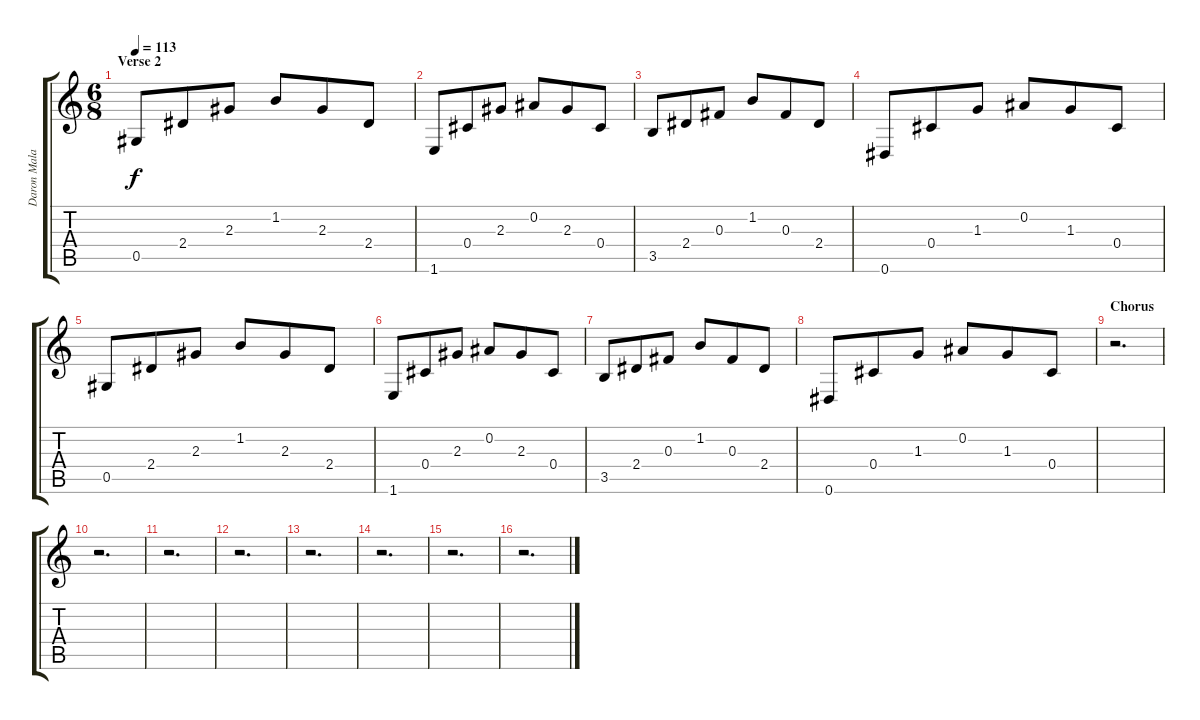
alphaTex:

\track ("Daron Malakian" "Daron Mala") {instrument electricguitarjazz}
\staff {score tabs}
\tuning (Eb4 Bb3 Gb3 Db3 Ab2 Eb2) {hide}
\ts (6 8)
\section ("" "Verse 2")
\tempo 113
\clef g2
\ks c
0.5.8{dy f} 2.4.8 2.3.8 1.2.8 2.3.8 2.4.8 |
1.6.8 0.4.8 2.3.8 0.2.8 2.3.8 0.4.8 |
3.5.8 2.4.8 0.3.8 1.2.8 0.3.8 2.4.8 |
0.6.8 0.4.8 1.3.8 0.2.8 1.3.8 0.4.8 |
0.5.8 2.4.8 2.3.8 1.2.8 2.3.8 2.4.8 |
1.6.8 0.4.8 2.3.8 0.2.8 2.3.8 0.4.8 |
3.5.8 2.4.8 0.3.8 1.2.8 0.3.8 2.4.8 |
0.6.8 0.4.8 1.3.8 0.2.8 1.3.8 0.4.8 |
\section ("" "Chorus")
r.2{d} |
r.2{d} |
r.2{d} |
r.2{d} |
r.2{d} |
r.2{d} |
r.2{d} |
r.2{d}
